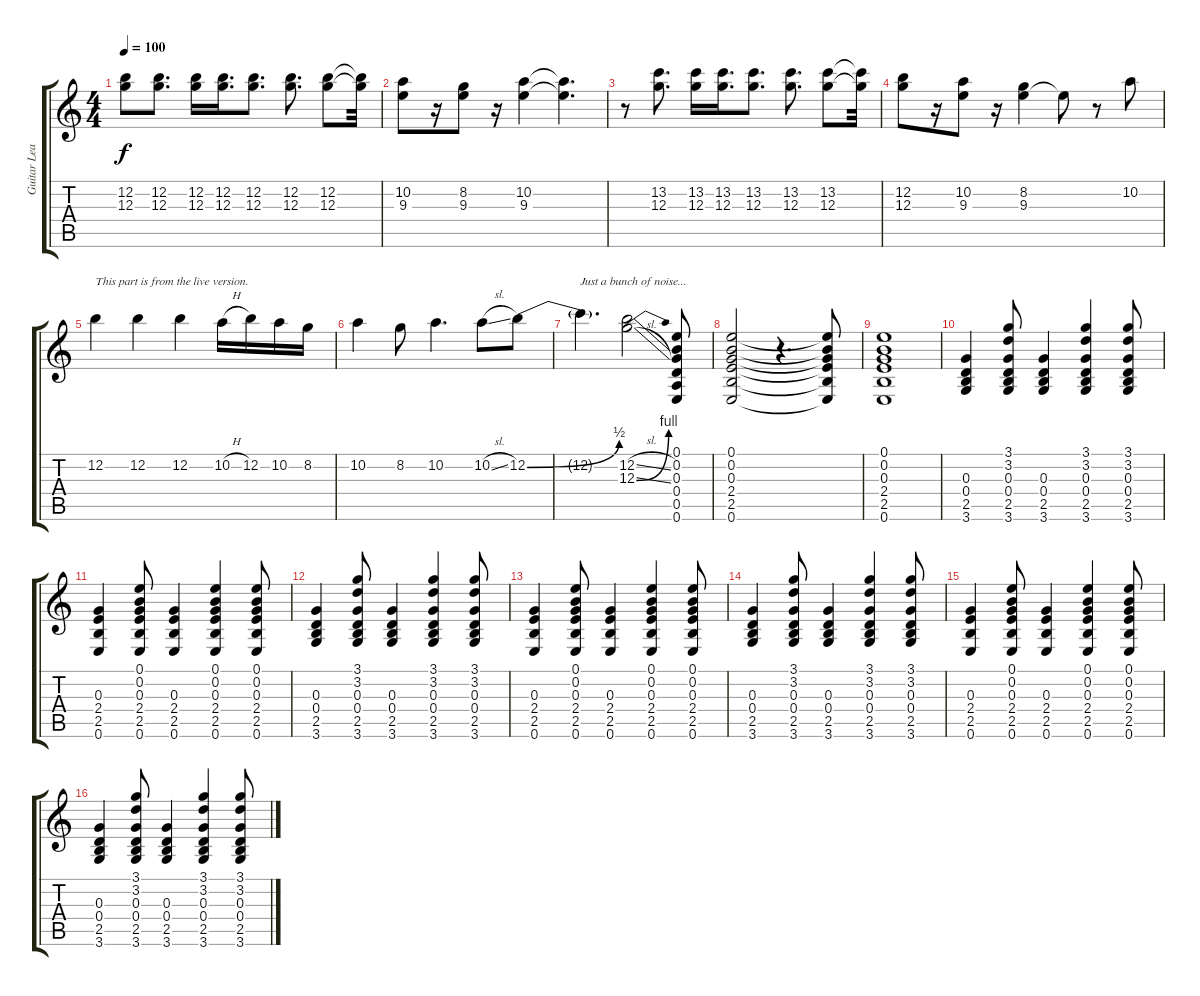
\track ("Guitar Lead (Abe)" "Guitar Lea") {instrument distortionguitar}
\staff {score tabs}
\tuning (E4 B3 G3 D3 A2 E2) {hide}
\ts (4 4)
\tempo 100
\clef g2
\ks c
(12.2 12.3).8{dy f} (12.2 12.3).8{d} (12.2 12.3).16 (12.2 12.3).16{d} (12.2 12.3).8{d} (12.2 12.3).8{d} (12.2 12.3).8 (12.2{t} 12.3{t}).32 |
(10.2 9.3).8 r.16 (8.2 9.3).8 r.16 (10.2 9.3).4 (10.2{t} 9.3{t}).4{d} |
r.8 (13.2 12.3).8{d} (13.2 12.3).16 (13.2 12.3).16{d} (13.2 12.3).8{d} (13.2 12.3).8{d} (13.2 12.3).8 (13.2{t} 12.3{t}).32 |
(12.2 12.3).8 r.16 (10.2 9.3).8 r.16 (8.2 9.3).4 9.3{t}.8 r.8 10.2.8 |
12.2.4{txt "This part is from the live version."} 12.2.4 12.2.4 10.2{h}.16 12.2.16 10.2.16 8.2.16 |
10.2.4 8.2.8 10.2.4{d} 10.2{sl}.8 12.2{be (bend 0 0 60 2)}.8 |
12.2{t}.4{d txt "Just a bunch of noise..."} (12.2{sl} 12.3{be (bend 0 0 60 4) sl}).2 (0.1 0.2 0.3 0.4 0.5 0.6).8 |
(0.1 0.2 0.3 2.4 2.5 0.6).2{volume 5} r.4{d} (0.1{t} 0.2{t} 0.3{t} 2.4{t} 2.5{t} 0.6{t}).8{volume 0} |
(0.1 0.2 0.3 2.4 2.5 0.6).1{volume 13} |
(0.3 0.4 2.5 3.6).4 (3.1 3.2 0.3 0.4 2.5 3.6).8 (0.3 0.4 2.5 3.6).4 (3.1 3.2 0.3 0.4 2.5 3.6).4 (3.1 3.2 0.3 0.4 2.5 3.6).8 |
(0.3 2.4 2.5 0.6).4 (0.1 0.2 0.3 2.4 2.5 0.6).8 (0.3 2.4 2.5 0.6).4 (0.1 0.2 0.3 2.4 2.5 0.6).4 (0.1 0.2 0.3 2.4 2.5 0.6).8 |
(0.3 0.4 2.5 3.6).4 (3.1 3.2 0.3 0.4 2.5 3.6).8 (0.3 0.4 2.5 3.6).4 (3.1 3.2 0.3 0.4 2.5 3.6).4 (3.1 3.2 0.3 0.4 2.5 3.6).8 |
(0.3 2.4 2.5 0.6).4 (0.1 0.2 0.3 2.4 2.5 0.6).8 (0.3 2.4 2.5 0.6).4 (0.1 0.2 0.3 2.4 2.5 0.6).4 (0.1 0.2 0.3 2.4 2.5 0.6).8 |
(0.3 0.4 2.5 3.6).4 (3.1 3.2 0.3 0.4 2.5 3.6).8 (0.3 0.4 2.5 3.6).4 (3.1 3.2 0.3 0.4 2.5 3.6).4 (3.1 3.2 0.3 0.4 2.5 3.6).8 |
(0.3 2.4 2.5 0.6).4 (0.1 0.2 0.3 2.4 2.5 0.6).8 (0.3 2.4 2.5 0.6).4 (0.1 0.2 0.3 2.4 2.5 0.6).4 (0.1 0.2 0.3 2.4 2.5 0.6).8 |
(0.3 0.4 2.5 3.6).4 (3.1 3.2 0.3 0.4 2.5 3.6).8 (0.3 0.4 2.5 3.6).4 (3.1 3.2 0.3 0.4 2.5 3.6).4 (3.1 3.2 0.3 0.4 2.5 3.6).8
